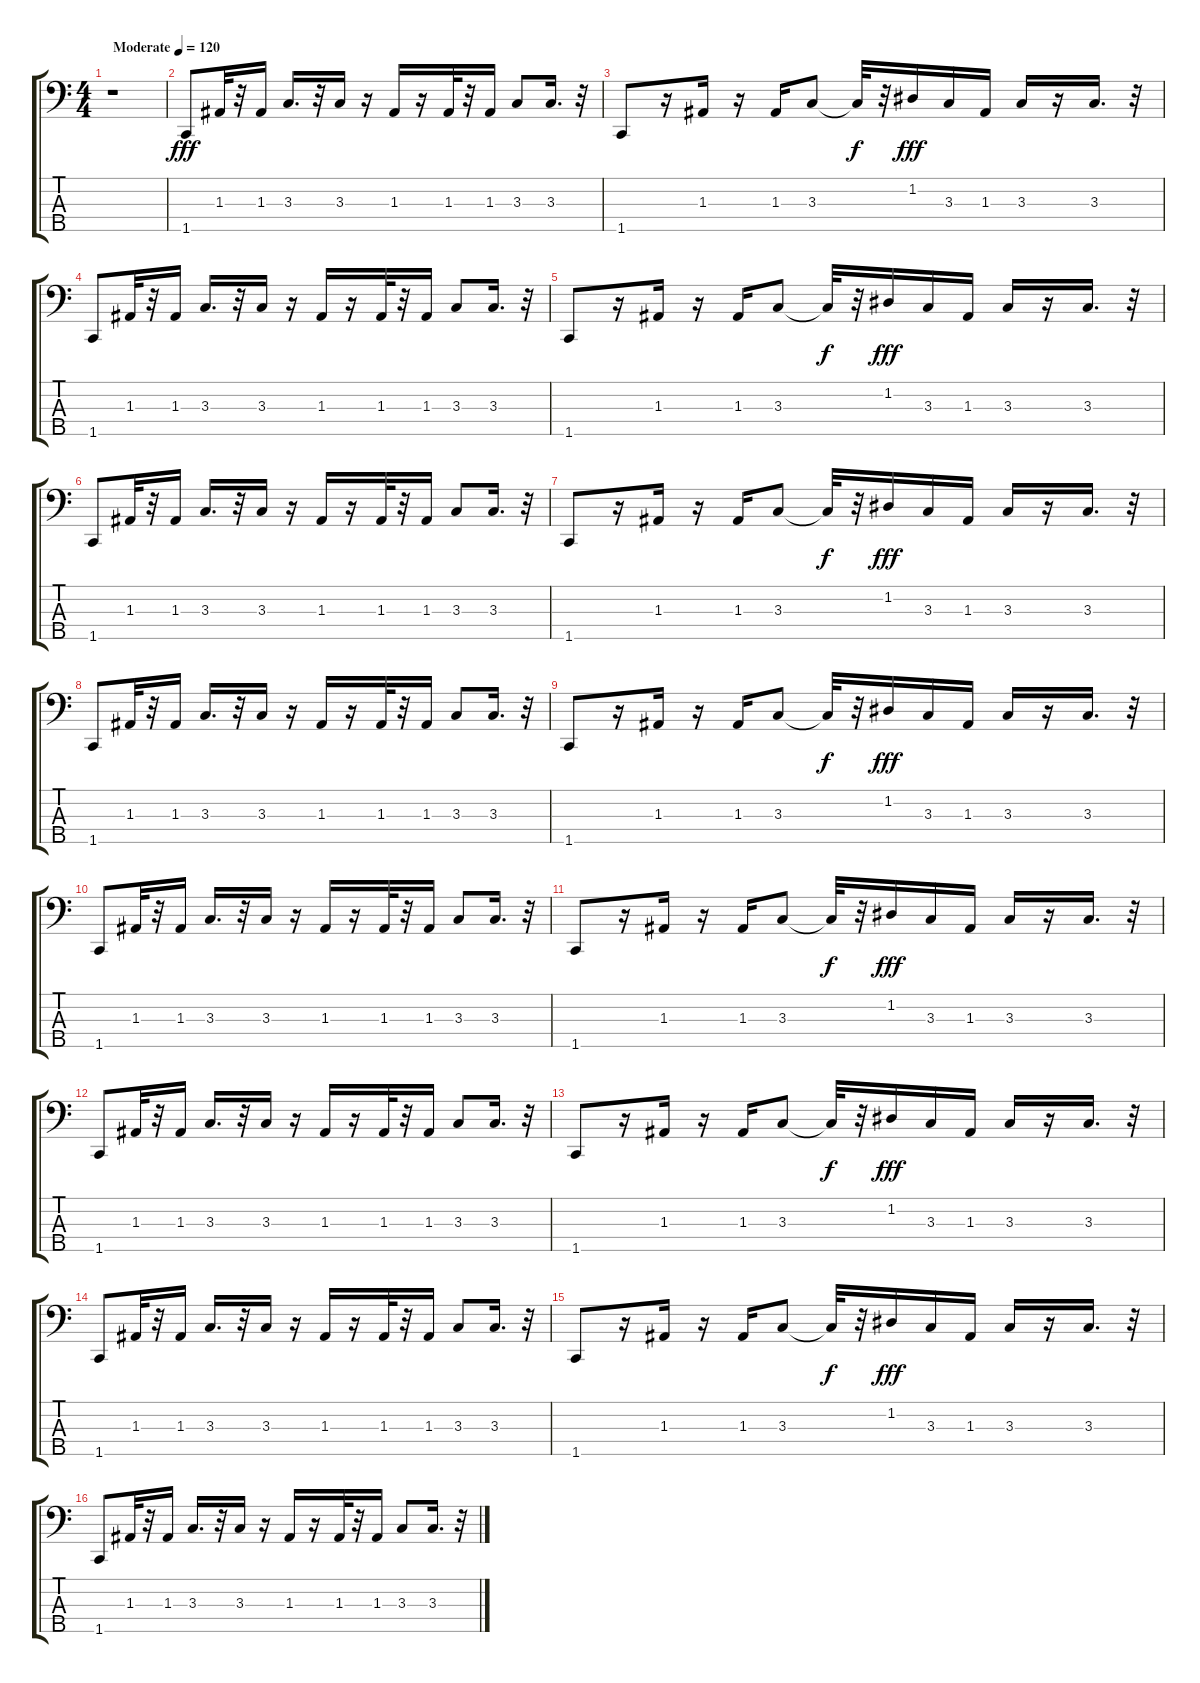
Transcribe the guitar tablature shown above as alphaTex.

\track "" {instrument synthbass2}
\staff {score tabs}
\tuning (G2 D2 A1 E1 B0) {hide}
\ts (4 4)
\tempo (120 "Moderate")
\clef f4
\ks c
r.1{dy fff instrument synthbass2} |
1.5.8 1.3.32 r.32 1.3.16 3.3.16{d} r.32 3.3.16 r.16 1.3.16 r.16 1.3.32 r.32 1.3.16 3.3.8 3.3.16{d} r.32 |
1.5.8 r.16 1.3.16 r.16 1.3.16 3.3.8 3.3{t}.32{dy f} r.32 1.2.16{dy fff} 3.3.16 1.3.16 3.3.16 r.16 3.3.16{d} r.32 |
1.5.8 1.3.32 r.32 1.3.16 3.3.16{d} r.32 3.3.16 r.16 1.3.16 r.16 1.3.32 r.32 1.3.16 3.3.8 3.3.16{d} r.32 |
1.5.8 r.16 1.3.16 r.16 1.3.16 3.3.8 3.3{t}.32{dy f} r.32 1.2.16{dy fff} 3.3.16 1.3.16 3.3.16 r.16 3.3.16{d} r.32 |
1.5.8 1.3.32 r.32 1.3.16 3.3.16{d} r.32 3.3.16 r.16 1.3.16 r.16 1.3.32 r.32 1.3.16 3.3.8 3.3.16{d} r.32 |
1.5.8 r.16 1.3.16 r.16 1.3.16 3.3.8 3.3{t}.32{dy f} r.32 1.2.16{dy fff} 3.3.16 1.3.16 3.3.16 r.16 3.3.16{d} r.32 |
1.5.8 1.3.32 r.32 1.3.16 3.3.16{d} r.32 3.3.16 r.16 1.3.16 r.16 1.3.32 r.32 1.3.16 3.3.8 3.3.16{d} r.32 |
1.5.8 r.16 1.3.16 r.16 1.3.16 3.3.8 3.3{t}.32{dy f} r.32 1.2.16{dy fff} 3.3.16 1.3.16 3.3.16 r.16 3.3.16{d} r.32 |
1.5.8 1.3.32 r.32 1.3.16 3.3.16{d} r.32 3.3.16 r.16 1.3.16 r.16 1.3.32 r.32 1.3.16 3.3.8 3.3.16{d} r.32 |
1.5.8 r.16 1.3.16 r.16 1.3.16 3.3.8 3.3{t}.32{dy f} r.32 1.2.16{dy fff} 3.3.16 1.3.16 3.3.16 r.16 3.3.16{d} r.32 |
1.5.8 1.3.32 r.32 1.3.16 3.3.16{d} r.32 3.3.16 r.16 1.3.16 r.16 1.3.32 r.32 1.3.16 3.3.8 3.3.16{d} r.32 |
1.5.8 r.16 1.3.16 r.16 1.3.16 3.3.8 3.3{t}.32{dy f} r.32 1.2.16{dy fff} 3.3.16 1.3.16 3.3.16 r.16 3.3.16{d} r.32 |
1.5.8 1.3.32 r.32 1.3.16 3.3.16{d} r.32 3.3.16 r.16 1.3.16 r.16 1.3.32 r.32 1.3.16 3.3.8 3.3.16{d} r.32 |
1.5.8 r.16 1.3.16 r.16 1.3.16 3.3.8 3.3{t}.32{dy f} r.32 1.2.16{dy fff} 3.3.16 1.3.16 3.3.16 r.16 3.3.16{d} r.32 |
1.5.8 1.3.32 r.32 1.3.16 3.3.16{d} r.32 3.3.16 r.16 1.3.16 r.16 1.3.32 r.32 1.3.16 3.3.8 3.3.16{d} r.32
